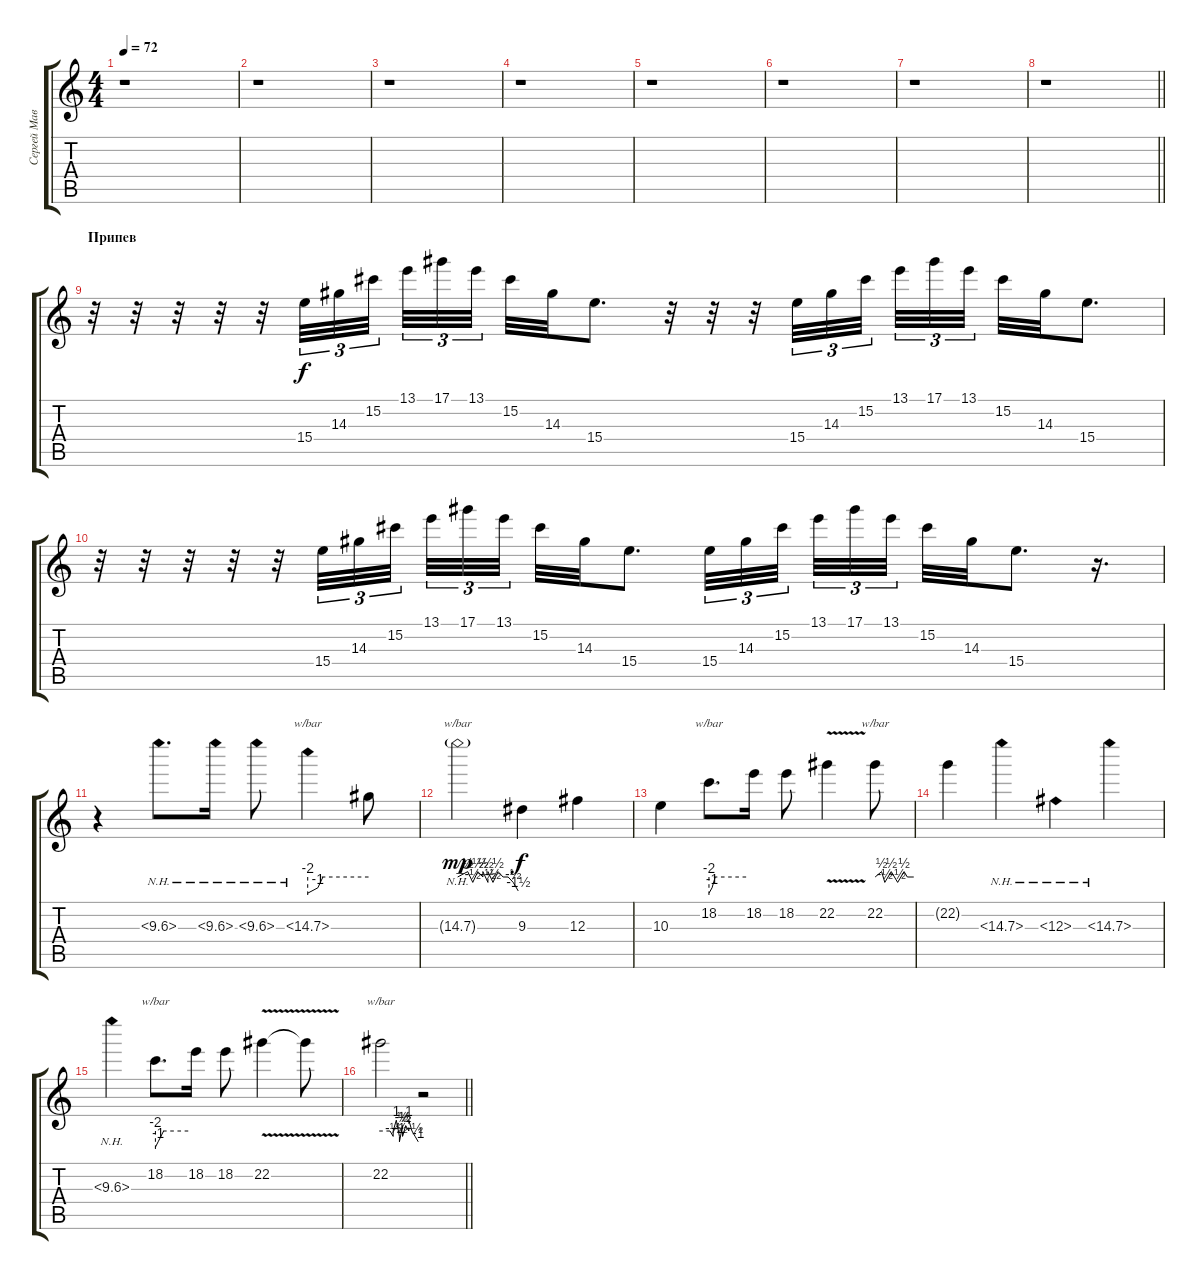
\track ("Сергей Маврин (Lead-2)" "Сергей Мав") {instrument distortionguitar}
\staff {score tabs}
\tuning (Eb4 Bb3 Gb3 Db3 Ab2 Eb2) {hide}
\ts (4 4)
\tempo 72
\clef g2
\ks c
r.1{dy f} |
r.1 |
r.1 |
r.1 |
r.1 |
r.1 |
r.1 |
\barLineRight lightlight
r.1 |
\section ("" "Припев")
r.32 r.32 r.32 r.32 r.32 15.4.32{tu (3 2) volume 0} 14.3.32{tu (3 2)} 15.2.32{tu (3 2) beam splitsecondary} 13.1.32{tu (3 2)} 17.1.32{tu (3 2)} 13.1.32{tu (3 2) beam splitsecondary} 15.2.32 14.3.32 15.4.8{d} r.32 r.32 r.32 15.4.32{tu (3 2)} 14.3.32{tu (3 2)} 15.2.32{tu (3 2) beam splitsecondary} 13.1.32{tu (3 2)} 17.1.32{tu (3 2)} 13.1.32{tu (3 2)} 15.2.32 14.3.32 15.4.8{d} |
r.32 r.32 r.32 r.32 r.32 15.4.32{tu (3 2)} 14.3.32{tu (3 2)} 15.2.32{tu (3 2) beam splitsecondary} 13.1.32{tu (3 2)} 17.1.32{tu (3 2)} 13.1.32{tu (3 2) beam splitsecondary} 15.2.32 14.3.32 15.4.8{d} 15.4.32{tu (3 2)} 14.3.32{tu (3 2)} 15.2.32{tu (3 2) beam splitsecondary} 13.1.32{tu (3 2)} 17.1.32{tu (3 2)} 13.1.32{tu (3 2) beam splitsecondary} 15.2.32 14.3.32 15.4.8{d} r.16{d} |
r.4 10.3{nh}.8{d volume 16} 10.3{nh}.16 10.3{nh}.8 14.3{nh}.4{tbe (custom default 0 -8 10 -4 15 0 60 0)} 14.3{t}.8 |
14.3{nh g}.2{tbe (custom default 0 0 10 2 15 -2 20 2 25 0 25 2 30 -2 30 2 35 -2 40 2 45 0 50 0 55 -2 60 -6) dy mp} 9.3.4{dy f} 12.3.4 |
10.3.4 18.2.8{d tbe (custom default 0 -8 5 -4 10 0 60 0)} 18.2.16 18.2.8 22.2{v}.4 22.2.8{tbe (custom default 0 0 10 2 15 -2 25 2 35 -2 45 2 50 0 60 0)} |
22.2{t}.4 14.3{nh}.4 12.3{nh}.4 15.3{nh}.4 |
10.3{nh}.4 18.2.8{d tbe (custom default 0 -8 5 -4 15 0 60 0)} 18.2.16 18.2.8 22.2{v}.4 22.2{t}.8 |
\barLineRight lightlight
22.2.2{tbe (custom default 0 0 15 0 20 -2 20 0 25 4 30 -2 30 -4 35 2 35 -2 40 2 45 0 45 4 50 0 55 -2 60 -4)} r.2
